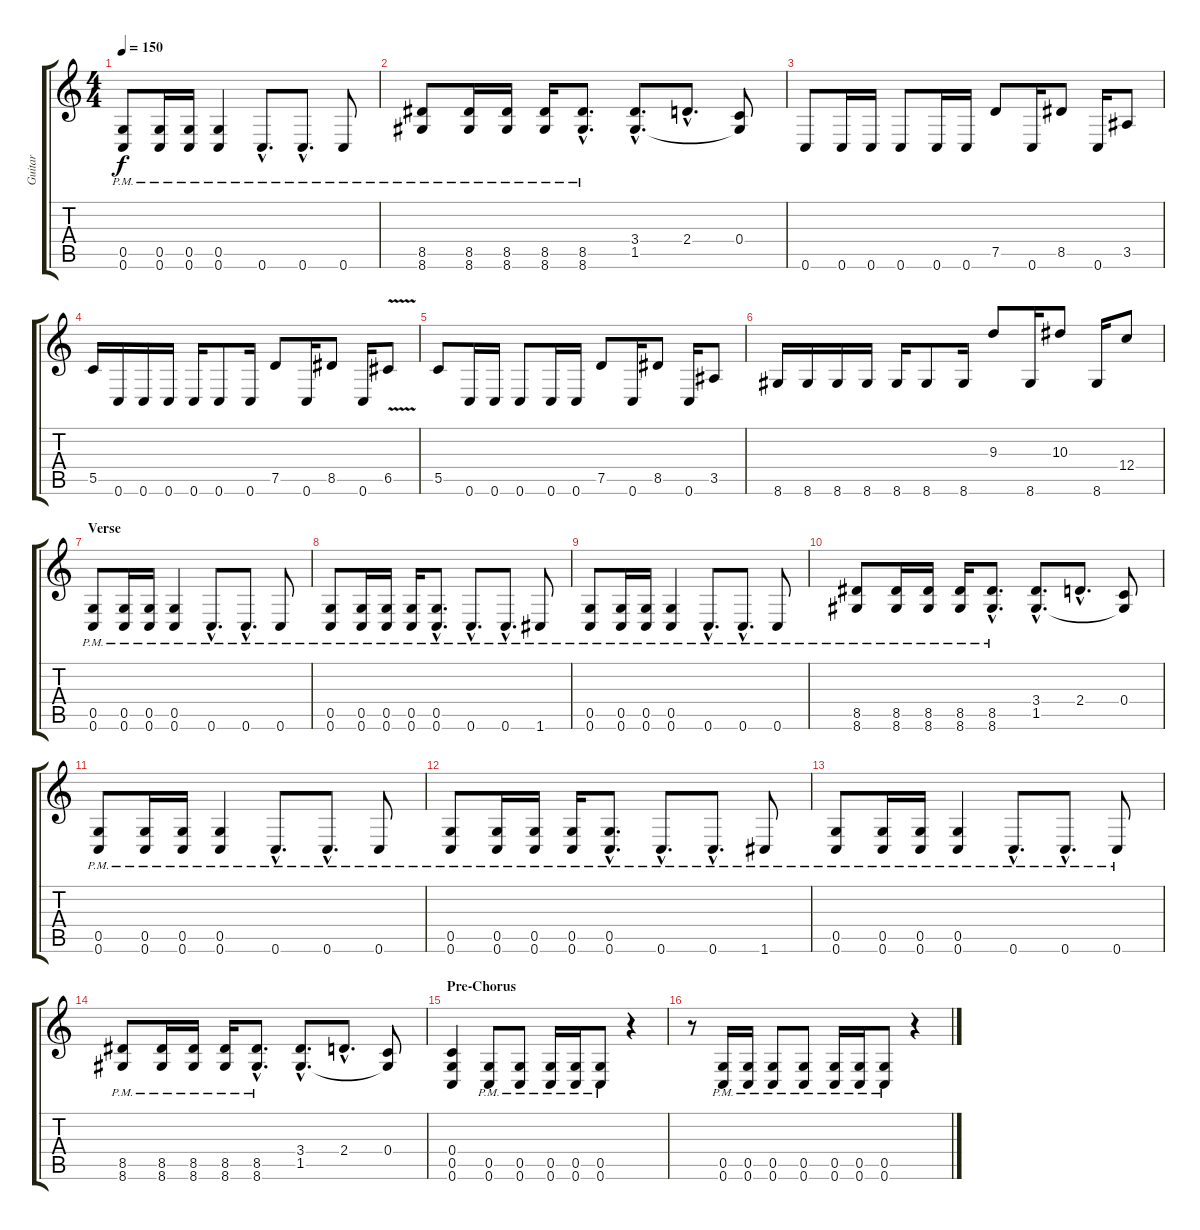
\track ("Guitar" "Guitar") {instrument distortionguitar}
\staff {score tabs}
\tuning (D4 A3 F3 C3 G2 C2) {hide}
\ts (4 4)
\tempo 150
\clef g2
\ks c
(0.5{pm} 0.6{pm}).8{dy f} (0.5{pm} 0.6{pm}).16 (0.5{pm} 0.6{pm}).16 (0.5{pm} 0.6{pm}).4 0.6{hac pm}.8{d} 0.6{hac pm}.8{d} 0.6{pm}.8 |
(8.5{pm} 8.6{pm}).8 (8.5{pm} 8.6{pm}).16 (8.5{pm} 8.6{pm}).16 (8.5{pm} 8.6{pm}).16 (8.5{hac pm} 8.6{hac pm}).8{d} (3.4{hac} 1.5{hac}).8{d} 2.4{hac}.8{d} (0.4 1.5{t}).8 |
0.6.8 0.6.16 0.6.16 0.6.8 0.6.16 0.6.16 7.5.8 0.6.16 8.5.8 0.6.16 3.5.8 |
5.5.16 0.6.16 0.6.16 0.6.16 0.6.16 0.6.8 0.6.16 7.5.8 0.6.16 8.5.8 0.6.16 6.5{v}.8 |
5.5.8 0.6.16 0.6.16 0.6.8 0.6.16 0.6.16 7.5.8 0.6.16 8.5.8 0.6.16 3.5.8 |
8.6.16 8.6.16 8.6.16 8.6.16 8.6.16 8.6.8 8.6.16 9.3.8 8.6.16 10.3.8 8.6.16 12.4.8 |
\section ("" "Verse")
(0.5{pm} 0.6{pm}).8{volume 13} (0.5{pm} 0.6{pm}).16 (0.5{pm} 0.6{pm}).16 (0.5{pm} 0.6{pm}).4 0.6{hac pm}.8{d} 0.6{hac pm}.8{d} 0.6{pm}.8 |
(0.5{pm} 0.6{pm}).8 (0.5{pm} 0.6{pm}).16 (0.5{pm} 0.6{pm}).16 (0.5{pm} 0.6{pm}).16 (0.5{hac pm} 0.6{hac pm}).8{d} 0.6{hac pm}.8{d} 0.6{hac pm}.8{d} 1.6{pm}.8 |
(0.5{pm} 0.6{pm}).8 (0.5{pm} 0.6{pm}).16 (0.5{pm} 0.6{pm}).16 (0.5{pm} 0.6{pm}).4 0.6{hac pm}.8{d} 0.6{hac pm}.8{d} 0.6{pm}.8 |
(8.5{pm} 8.6{pm}).8 (8.5{pm} 8.6{pm}).16 (8.5{pm} 8.6{pm}).16 (8.5{pm} 8.6{pm}).16 (8.5{hac pm} 8.6{hac pm}).8{d} (3.4{hac} 1.5{hac}).8{d} 2.4{hac}.8{d} (0.4 1.5{t}).8 |
(0.5{pm} 0.6{pm}).8 (0.5{pm} 0.6{pm}).16 (0.5{pm} 0.6{pm}).16 (0.5{pm} 0.6{pm}).4 0.6{hac pm}.8{d} 0.6{hac pm}.8{d} 0.6{pm}.8 |
(0.5{pm} 0.6{pm}).8 (0.5{pm} 0.6{pm}).16 (0.5{pm} 0.6{pm}).16 (0.5{pm} 0.6{pm}).16 (0.5{hac pm} 0.6{hac pm}).8{d} 0.6{hac pm}.8{d} 0.6{hac pm}.8{d} 1.6{pm}.8 |
(0.5{pm} 0.6{pm}).8 (0.5{pm} 0.6{pm}).16 (0.5{pm} 0.6{pm}).16 (0.5{pm} 0.6{pm}).4 0.6{hac pm}.8{d} 0.6{hac pm}.8{d} 0.6{pm}.8 |
(8.5{pm} 8.6{pm}).8 (8.5{pm} 8.6{pm}).16 (8.5{pm} 8.6{pm}).16 (8.5{pm} 8.6{pm}).16 (8.5{hac pm} 8.6{hac pm}).8{d} (3.4{hac} 1.5{hac}).8{d} 2.4{hac}.8{d} (0.4 1.5{t}).8 |
\section ("" "Pre-Chorus")
(0.4 0.5 0.6).4 (0.5{pm} 0.6{pm}).8 (0.5{pm} 0.6{pm}).8 (0.5{pm} 0.6{pm}).16 (0.5{pm} 0.6{pm}).16 (0.5{pm} 0.6{pm}).8 r.4 |
r.8 (0.5{pm} 0.6{pm}).16 (0.5{pm} 0.6{pm}).16 (0.5{pm} 0.6{pm}).8 (0.5{pm} 0.6{pm}).8 (0.5{pm} 0.6{pm}).16 (0.5{pm} 0.6{pm}).16 (0.5{pm} 0.6{pm}).8 r.4
